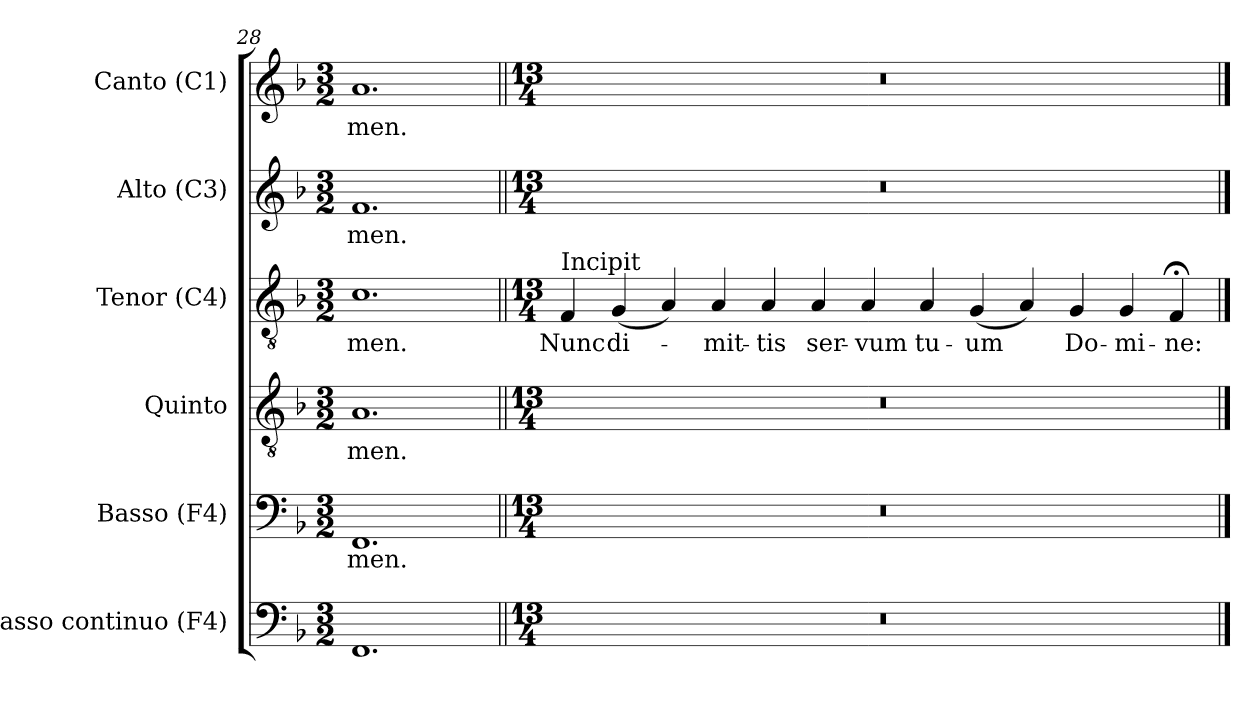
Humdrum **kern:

**kern	**kern	**text	**kern	**text	**kern	**text	**kern	**text	**kern	**text
*part6	*part5	*part5	*part4	*part4	*part3	*part3	*part2	*part2	*part1	*part1
*staff6	*staff5	*staff5	*staff4	*staff4	*staff3	*staff3	*staff2	*staff2	*staff1	*staff1
*I"Basso continuo (F4)	*I"Basso (F4)	*	*I"Quinto	*	*I"Tenor (C4)	*	*I"Alto (C3)	*	*I"Canto (C1)	*
*I'Bc.	*I'B	*	*I'Q	*	*I'T	*	*I'A	*	*I'C	*
*clefF4	*clefF4	*	*clefGv2	*	*clefGv2	*	*clefG2	*	*clefG2	*
*	*	*	*ITrd7c12	*	*	*	*	*	*	*
*k[b-]	*k[b-]	*	*k[b-]	*	*k[b-]	*	*k[b-]	*	*k[b-]	*
*F:	*F:	*	*F:	*	*F:	*	*F:	*	*F:	*
*M3/2	*M3/2	*	*M3/2	*	*M3/2	*	*M3/2	*	*M3/2	*
=28	=28	=28	=28	=28	=28	=28	=28	=28	=28	=28
!	!	!LO:LY:b:color=#000000	!	!	!	!	!	!	!	!
!	!	!	!	!LO:LY:b:color=#000000	!	!	!	!	!	!
!	!	!	!	!	!	!LO:LY:b:color=#000000	!	!	!	!
!	!	!	!	!	!	!	!	!LO:LY:b:color=#000000	!	!
!	!	!	!	!	!	!	!	!	!	!LO:LY:b:color=#000000
1.FFi	1.FFi	-men.	1.AAi	-men.	1.ci	-men.	1.fi	-men.	1.ai	-men.
!!LO:LB:g=z
=29||	=29||	=29||	=29||	=29||	=29||	=29||	=29||	=29||	=29||	=29||
*M13/4	*M13/4	*	*M13/4	*	*M13/4	*	*M13/4	*	*M13/4	*
!LO:N:vis=1	!LO:N:vis=1	!	!LO:N:vis=1	!	!	!	!	!	!	!
!	!	!	!	!	!LO:TX:a:t=Incipit	!	!	!	!	!
!	!	!	!	!	!	!LO:LY:b:color=#000000	!LO:N:vis=1	!	!LO:N:vis=1	!
4%13r	4%13r	.	4%13r	.	4Fi/	Nunc	4%13r	.	4%13r	.
!	!	!	!	!	!	!LO:LY:b:color=#000000	!	!	!	!
.	.	.	.	.	(4Gi/	di-	.	.	.	.
.	.	.	.	.	4Ai/)	.	.	.	.	.
!	!	!	!	!	!	!LO:LY:b:color=#000000	!	!	!	!
.	.	.	.	.	4Ai/	-mit-	.	.	.	.
!	!	!	!	!	!	!LO:LY:b:color=#000000	!	!	!	!
.	.	.	.	.	4Ai/	-tis	.	.	.	.
!	!	!	!	!	!	!LO:LY:b:color=#000000	!	!	!	!
.	.	.	.	.	4Ai/	ser-	.	.	.	.
!	!	!	!	!	!	!LO:LY:b:color=#000000	!	!	!	!
.	.	.	.	.	4Ai/	-vum	.	.	.	.
!	!	!	!	!	!	!LO:LY:b:color=#000000	!	!	!	!
.	.	.	.	.	4Ai/	tu-	.	.	.	.
!	!	!	!	!	!	!LO:LY:b:color=#000000	!	!	!	!
.	.	.	.	.	(4Gi/	-um	.	.	.	.
.	.	.	.	.	4Ai/)	.	.	.	.	.
!	!	!	!	!	!	!LO:LY:b:color=#000000	!	!	!	!
.	.	.	.	.	4Gi/	Do-	.	.	.	.
!	!	!	!	!	!	!LO:LY:b:color=#000000	!	!	!	!
.	.	.	.	.	4Gi/	-mi-	.	.	.	.
!	!	!	!	!	!	!LO:LY:b:color=#000000	!	!	!	!
.	.	.	.	.	4F;i/	-ne:	.	.	.	.
==	==	==	==	==	==	==	==	==	==	==
*-	*-	*-	*-	*-	*-	*-	*-	*-	*-	*-
